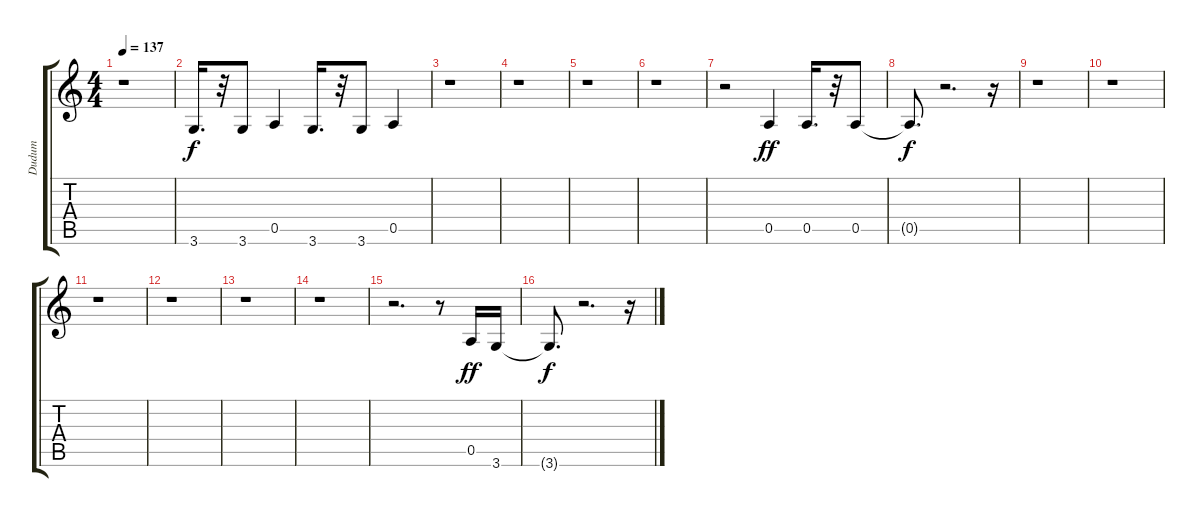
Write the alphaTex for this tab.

\track ("Dudum" "Dudum") {instrument acousticguitarsteel}
\staff {score tabs}
\tuning (E4 B3 G3 D3 A2 E2) {hide}
\ts (4 4)
\tempo 137
\clef g2
\ks c
r.1{dy f} |
3.6.16{d} r.32 3.6.8 0.5.4 3.6.16{d} r.32 3.6.8 0.5.4 |
r.1 |
r.1 |
r.1 |
r.1 |
r.2 0.5.4{dy ff} 0.5.16{d} r.32 0.5.8 |
0.5{t}.8{d dy f} r.2{d} r.16 |
r.1 |
r.1 |
r.1 |
r.1 |
r.1 |
r.1 |
r.2{d} r.8 0.5.16{dy ff} 3.6.16 |
3.6{t}.8{d dy f} r.2{d} r.16
